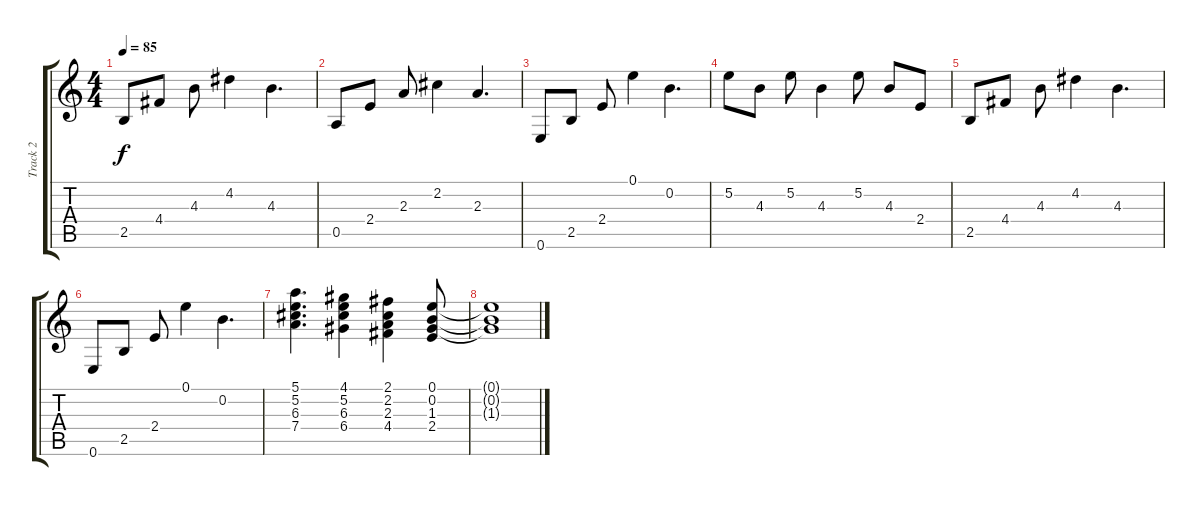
\track ("Track 2" "Track 2") {instrument acousticguitarsteel}
\staff {score tabs}
\tuning (E4 B3 G3 D3 A2 E2) {hide}
\ts (4 4)
\tempo 85
\clef g2
\ks c
2.5.8{dy f} 4.4.8 4.3.8 4.2.4 4.3.4{d} |
0.5.8 2.4.8 2.3.8 2.2.4 2.3.4{d} |
0.6.8 2.5.8 2.4.8 0.1.4 0.2.4{d} |
5.2.8 4.3.8 5.2.8 4.3.4 5.2.8 4.3.8 2.4.8 |
2.5.8 4.4.8 4.3.8 4.2.4 4.3.4{d} |
0.6.8 2.5.8 2.4.8 0.1.4 0.2.4{d} |
(5.1 5.2 6.3 7.4).4{d} (4.1 5.2 6.3 6.4).4 (2.1 2.2 2.3 4.4).4 (0.1 0.2 1.3 2.4).8 |
(0.1{t} 0.2{t} 1.3{t}).1
